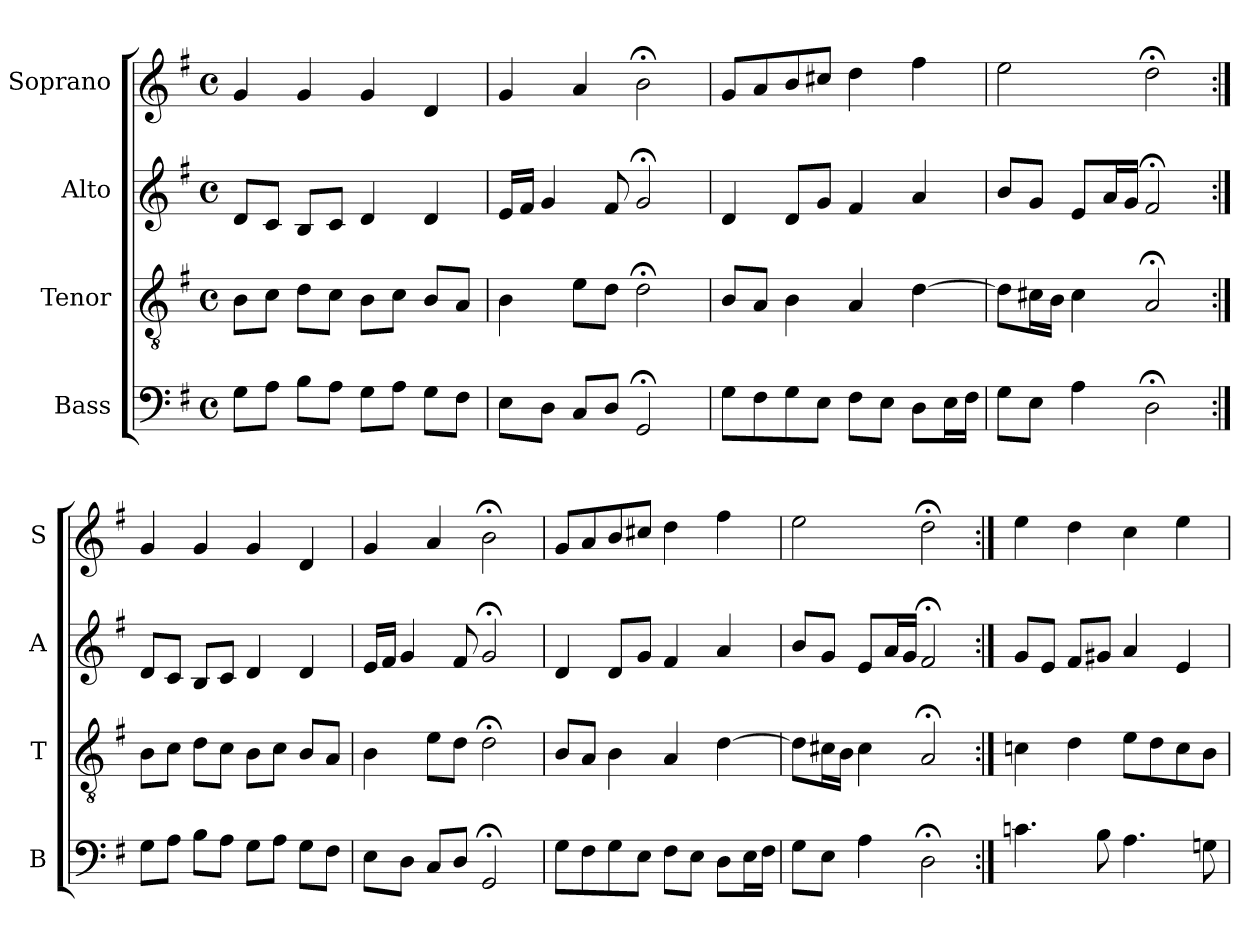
**kern	**kern	**kern	**kern
*part4	*part3	*part2	*part1
*staff4	*staff3	*staff2	*staff1
*I"Bass	*I"Tenor	*I"Alto	*I"Soprano
*I'B	*I'T	*I'A	*I'S
*clefF4	*clefGv2	*clefG2	*clefG2
*k[f#]	*k[f#]	*k[f#]	*k[f#]
*G:	*G:	*G:	*G:
*M4/4	*M4/4	*M4/4	*M4/4
*met(c)	*met(c)	*met(c)	*met(c)
*MM100	*MM100	*MM100	*MM100
=1	=1	=1	=1
8GL	8BL	8dL	4g
8AJ	8cJ	8cJ	.
8BL	8dL	8BL	4g
8AJ	8cJ	8cJ	.
8GL	8BL	4d	4g
8AJ	8cJ	.	.
8GL	8BL	4d	4d
8F#J	8AJ	.	.
=2	=2	=2	=2
8EL	4B	16eLL	4g
.	.	16f#JJ	.
8DJ	.	4g	.
8CL	8eL	.	4a
8DJ	8dJ	8f#	.
2GG;<	2d;<	2g;<	2b;<
=3	=3	=3	=3
8GL	8BL	4d	8gL
8F#	8AJ	.	8a
8G	4B	8dL	8b
8EJ	.	8gJ	8cc#XJ
8F#L	4A	4f#	4dd
8EJ	.	.	.
8DL	[4d	4a	4ff#
16EL	.	.	.
16F#JJ	.	.	.
=4	=4	=4	=4
8GL	8dL]	8bL	2ee
8EJ	16c#XL	8gJ	.
.	16BJJ	.	.
4A	4c#	8eL	.
.	.	16aL	.
.	.	16gJJ	.
2D;<	2A;<	2f#;<	2dd;<
=1:|!	=1:|!	=1:|!	=1:|!
8GL	8BL	8dL	4g
8AJ	8cJ	8cJ	.
8BL	8dL	8BL	4g
8AJ	8cJ	8cJ	.
8GL	8BL	4d	4g
8AJ	8cJ	.	.
8GL	8BL	4d	4d
8F#J	8AJ	.	.
=2	=2	=2	=2
8EL	4B	16eLL	4g
.	.	16f#JJ	.
8DJ	.	4g	.
8CL	8eL	.	4a
8DJ	8dJ	8f#	.
2GG;<	2d;<	2g;<	2b;<
=3	=3	=3	=3
8GL	8BL	4d	8gL
8F#	8AJ	.	8a
8G	4B	8dL	8b
8EJ	.	8gJ	8cc#XJ
8F#L	4A	4f#	4dd
8EJ	.	.	.
8DL	[4d	4a	4ff#
16EL	.	.	.
16F#JJ	.	.	.
=4	=4	=4	=4
8GL	8dL]	8bL	2ee
8EJ	16c#XL	8gJ	.
.	16BJJ	.	.
4A	4c#	8eL	.
.	.	16aL	.
.	.	16gJJ	.
2D;<	2A;<	2f#;<	2dd;<
=5:|!	=5:|!	=5:|!	=5:|!
4.cn	4cn	8gL	4ee
.	.	8eJ	.
.	4d	8f#L	4dd
8B	.	8g#XJ	.
4.A	8eL	4a	4cc
.	8d	.	.
.	8c	4e	4ee
8Gn	8BJ	.	.
=	=	=	=
*-	*-	*-	*-
